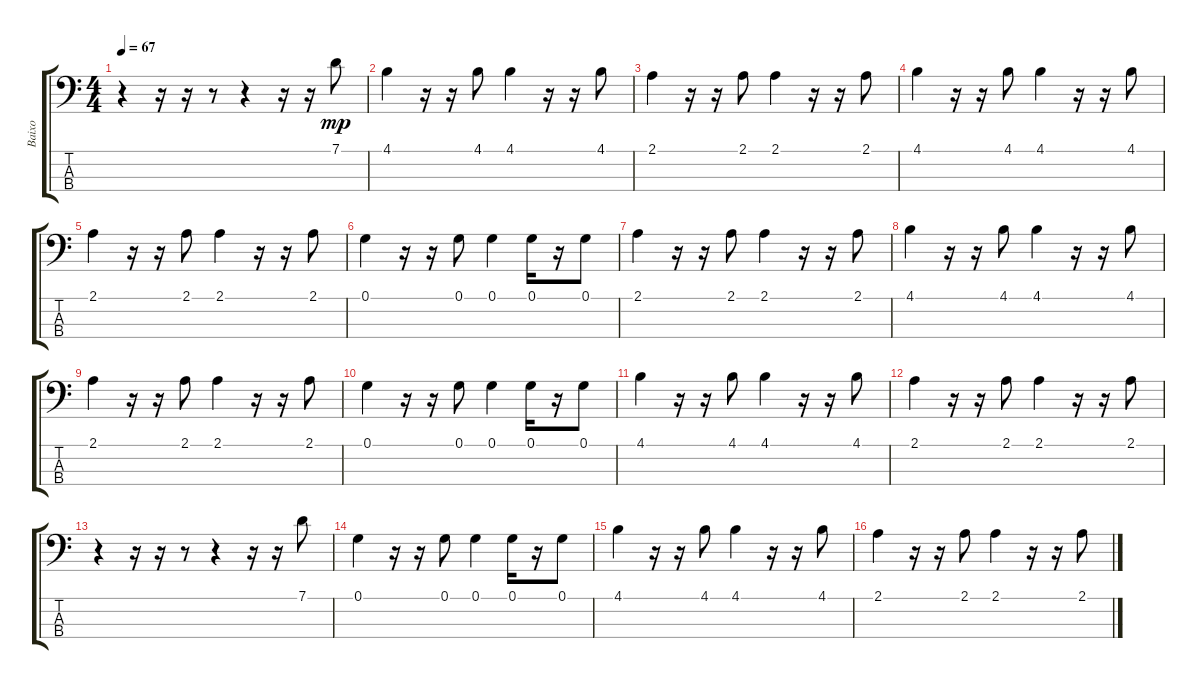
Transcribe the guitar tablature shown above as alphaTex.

\track ("Baixo" "Baixo") {instrument electricbassfinger}
\staff {score tabs}
\tuning (G2 D2 A1 E1) {hide}
\ts (4 4)
\tempo 67
\clef f4
\ks c
r.4{dy mp} r.16 r.16 r.8 r.4 r.16 r.16 7.1.8 |
4.1.4 r.16 r.16 4.1.8 4.1.4 r.16 r.16 4.1.8 |
2.1.4 r.16 r.16 2.1.8 2.1.4 r.16 r.16 2.1.8 |
4.1.4 r.16 r.16 4.1.8 4.1.4 r.16 r.16 4.1.8 |
2.1.4 r.16 r.16 2.1.8 2.1.4 r.16 r.16 2.1.8 |
0.1.4 r.16 r.16 0.1.8 0.1.4 0.1.16 r.16 0.1.8 |
2.1.4 r.16 r.16 2.1.8 2.1.4 r.16 r.16 2.1.8 |
4.1.4 r.16 r.16 4.1.8 4.1.4 r.16 r.16 4.1.8 |
2.1.4 r.16 r.16 2.1.8 2.1.4 r.16 r.16 2.1.8 |
0.1.4 r.16 r.16 0.1.8 0.1.4 0.1.16 r.16 0.1.8 |
4.1.4 r.16 r.16 4.1.8 4.1.4 r.16 r.16 4.1.8 |
2.1.4 r.16 r.16 2.1.8 2.1.4 r.16 r.16 2.1.8 |
r.4 r.16 r.16 r.8 r.4 r.16 r.16 7.1.8 |
0.1.4 r.16 r.16 0.1.8 0.1.4 0.1.16 r.16 0.1.8 |
4.1.4 r.16 r.16 4.1.8 4.1.4 r.16 r.16 4.1.8 |
2.1.4 r.16 r.16 2.1.8 2.1.4 r.16 r.16 2.1.8
